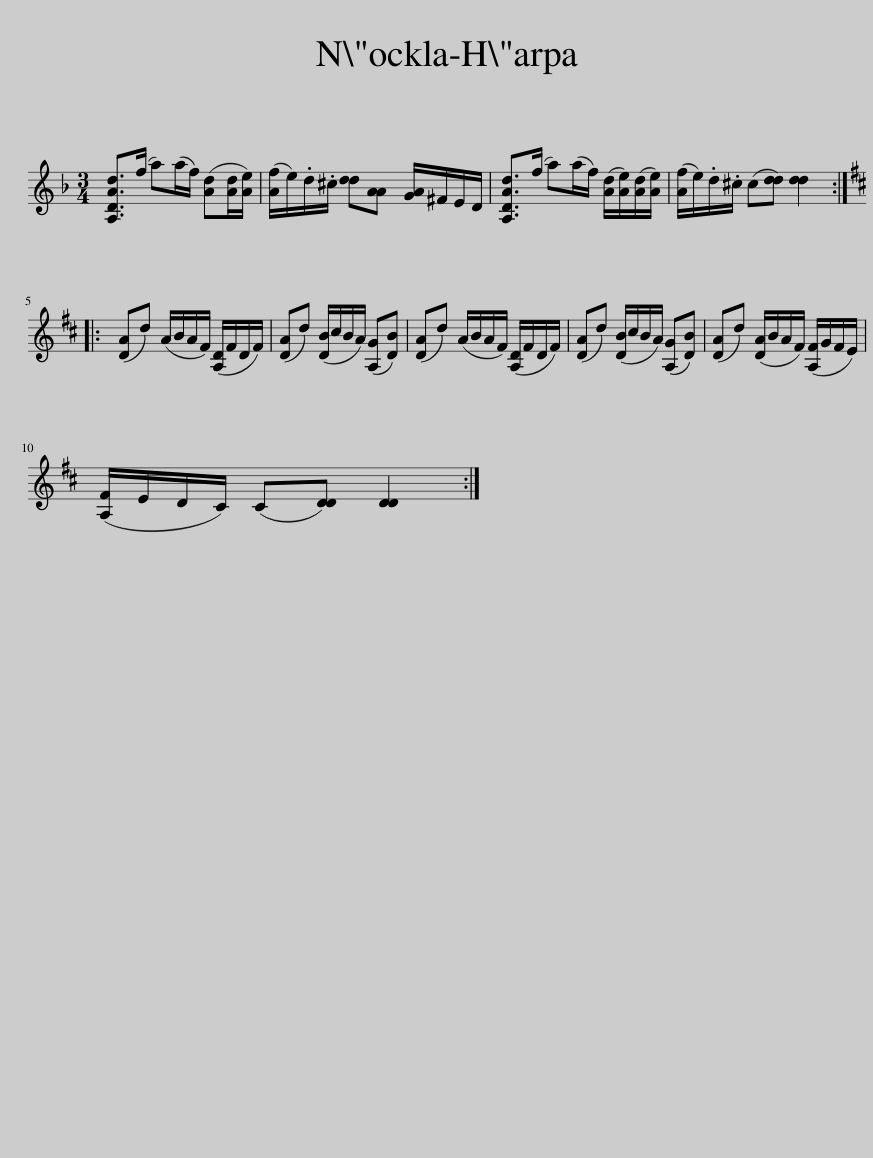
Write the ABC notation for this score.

X:1
L:1/8
M:3/4
I:linebreak $
K:Dmin
V:1 treble
V:1
 [A,DAd]>(f a)(a/f/) ([Ad][Ad]/[Ae]/) | ([Af]/e/).d/.^c/ [dd][AA] [GA]/^F/E/D/ | [A,DAd]>(f a)(a/f/) ([Ad]/[Ae]/)([Ad]/[Ae]/) | ([Af]/e/).d/.^c/ (c[dd]) [dd]2 ::$[K:D] ([DA]d) (A/B/A/F/) ([A,D]/F/D/F/) | %5
 ([DA]d) ([DB]/c/B/A/) ([A,G][DB]) | ([DA]d) (A/B/A/F/) ([A,D]/F/D/F/) | ([DA]d) ([DB]/c/B/A/) ([A,G][DB]) | ([DA]d) ([DA]/B/A/F/) ([A,F]/G/F/E/) |$ ([A,F]/E/D/C/) (C[DD]) [DD]2 :| %10
